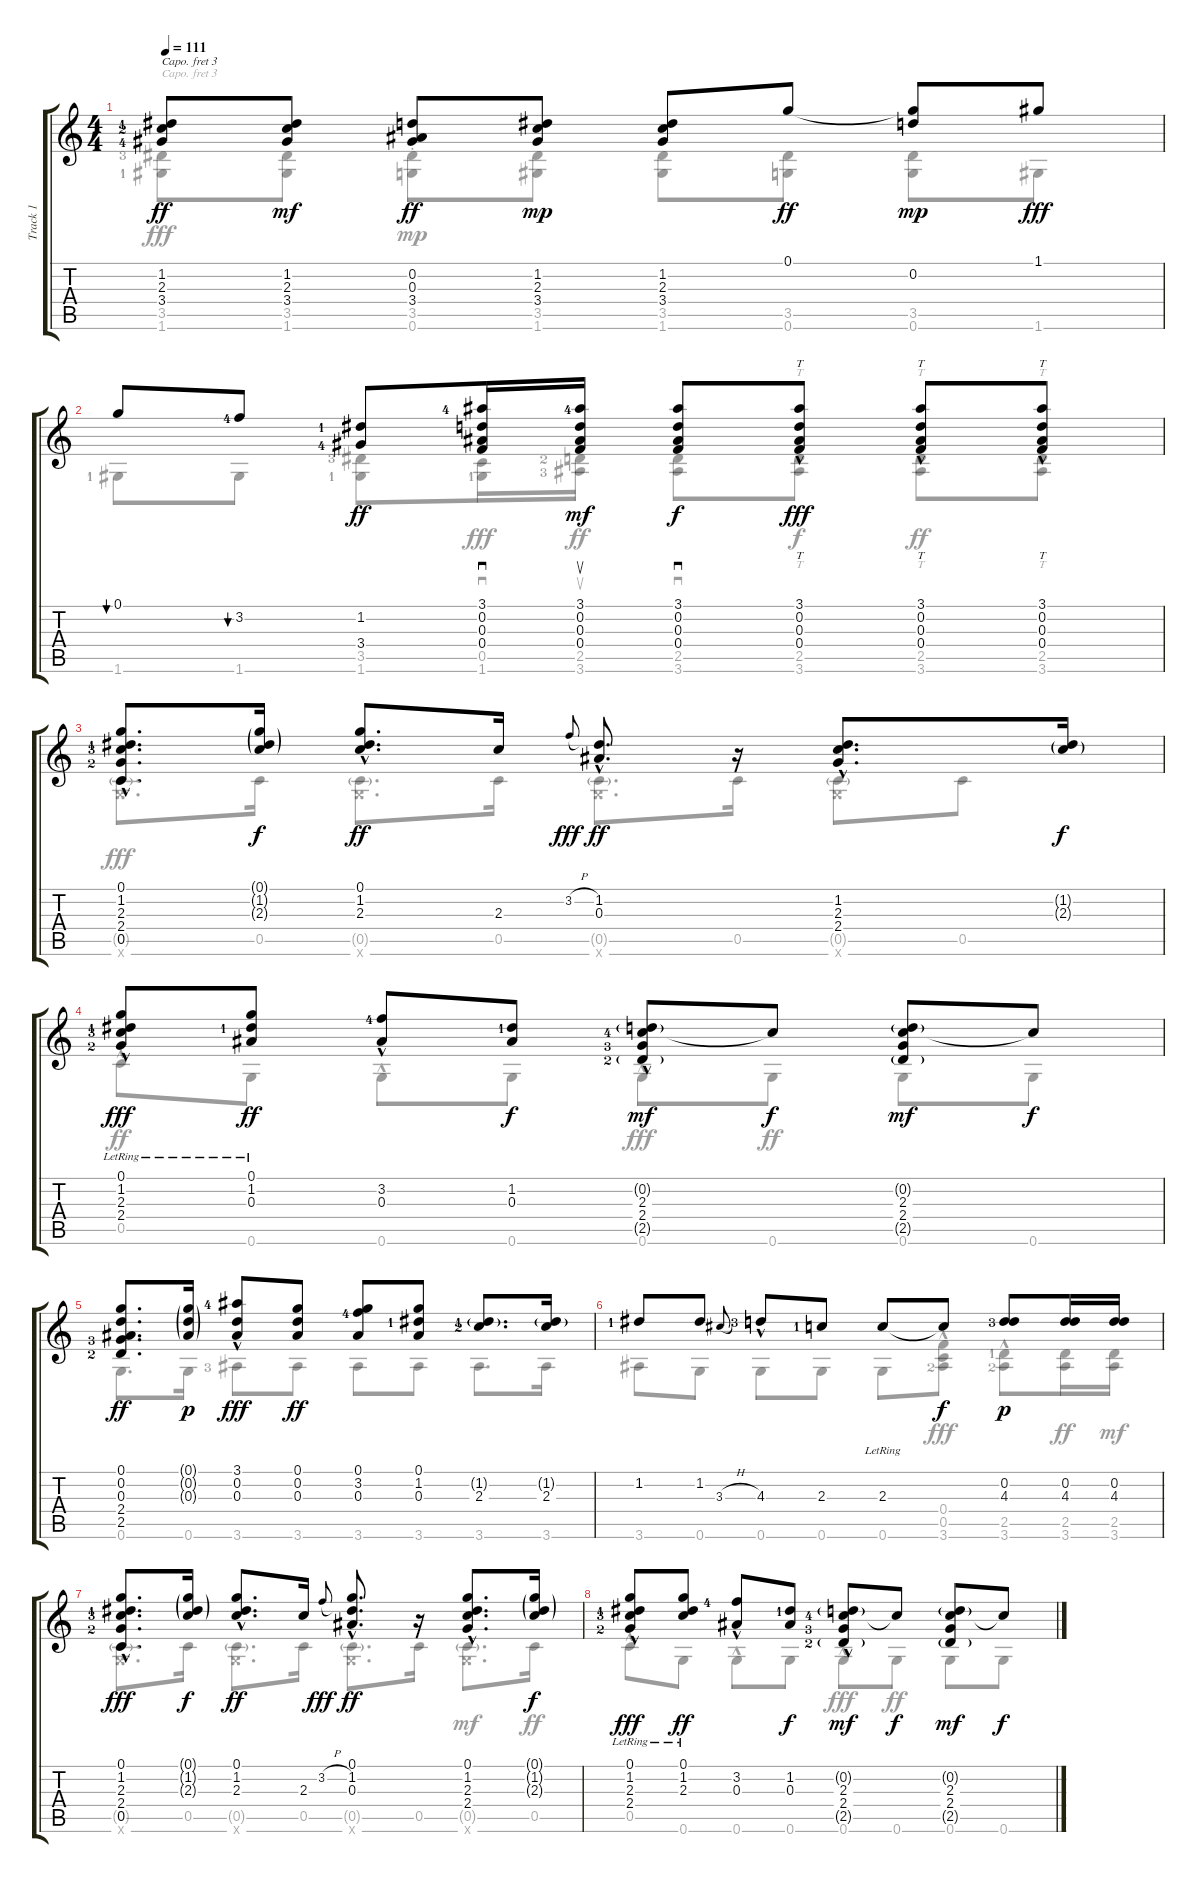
\track ("Track 1" "Track 1") {solo instrument acousticguitarsteel}
\staff {score tabs}
\capo 3
\tuning (E4 B3 G3 D3 A2 E2) {hide}
\voice
\ts (4 4)
\tempo 111
\clef g2
\ks c
(1.2{lf 2} 2.3{lf 3} 3.4{lf 5}).8{dy ff} (1.2 2.3 3.4).8{dy mf} (0.2 0.3 3.4).8{dy ff} (1.2 2.3 3.4).8{dy mp} (1.2 2.3 3.4).8 0.1.8{dy ff} (0.1{t} 0.2).8{dy mp} 1.1.8{dy fff} |
0.1.8{bu 30} 3.2{lf 5}.8{bu 30} (1.2{lf 2} 3.4{lf 5}).8{dy ff} (3.1{lf 5} 0.2 0.3 0.4).16{sd} (3.1{lf 5} 0.2 0.3 0.4).16{su dy mf} (3.1 0.2 0.3 0.4).8{sd dy f} (3.1{hac} 0.2{hac} 0.3{hac} 0.4{hac}).8{tt dy fff} (3.1{hac} 0.2{hac} 0.3{hac} 0.4{hac}).8{tt} (3.1{hac} 0.2{hac} 0.3{hac} 0.4{hac}).8{tt} |
(0.1{hac} 1.2{hac lf 2} 2.3{hac lf 4} 2.4{hac lf 3} 0.5).8{d} (0.1{g} 1.2{g} 2.3{g}).16{dy f} (0.1{hac} 1.2{hac} 2.3{hac}).8{d dy ff} 2.3.16 3.2{h}.8{gr onbeat dy fff} (1.2{hac} 0.3{hac}).8{d dy ff} r.16 (1.2{hac} 2.3{hac} 2.4{hac}).8{d} (1.2{g} 2.3{g}).16{dy f} |
(0.1{hac lr} 1.2{hac lr lf 2} 2.3{hac lr lf 4} 2.4{hac lr lf 3}).8{dy fff} (0.1{lr} 1.2{lr lf 2} 0.3{lr}).8{dy ff} (3.2{hac lf 5} 0.3{hac}).8 (1.2{lf 2} 0.3).8{dy f} (0.2{g} 2.3{hac lf 5} 2.4{hac lf 4} 2.5{g lf 3}).8{dy mf} 2.3{t}.8{dy f} (0.2{g} 2.3 2.4 2.5{g}).8{dy mf} 2.3{t}.8{dy f} |
(0.1 0.2 0.3 2.4{lf 4} 2.5{lf 3}).8{d dy ff} (0.1{g} 0.2{g} 0.3{g}).16{dy p} (3.1{hac lf 5} 0.2{hac} 0.3{hac}).8{dy fff} (0.1 0.2 0.3).8{dy ff} (0.1 3.2{lf 5} 0.3).8 (0.1 1.2{lf 2} 0.3).8 (1.2{g lf 2} 2.3{lf 3}).8{d} (1.2{g} 2.3).16 |
1.2{lf 2}.8 1.2.8 3.3{h}.8{gr onbeat} 4.3{hac lf 4}.8 2.3{lf 2}.8 2.3{lr}.8 2.3{t}.8{dy f} (0.2{lf 4} 4.3).8{dy p} (0.2 4.3).16 (0.2 4.3).16 |
(0.1{hac} 1.2{hac lf 2} 2.3{hac lf 4} 2.4{hac lf 3} 0.5).8{d dy fff} (0.1{g} 1.2{g} 2.3{g}).16{dy f} (0.1{hac} 1.2{hac} 2.3{hac}).8{d dy ff} 2.3.16 3.2{h}.8{gr onbeat dy fff} (0.1{hac} 1.2{hac} 0.3{hac}).8{d dy ff} r.16 (0.1{hac} 1.2{hac} 2.3{hac} 2.4{hac}).8{d} (0.1{g} 1.2{g} 2.3{g}).16{dy f} |
(0.1{hac lr} 1.2{hac lr lf 2} 2.3{hac lr lf 4} 2.4{hac lr lf 3}).8{dy fff} (0.1{lr} 1.2{lr} 2.3{lr}).8{dy ff} (3.2{hac lf 5} 0.3{hac}).8 (1.2{lf 2} 0.3).8{dy f} (0.2{g} 2.3{hac lf 5} 2.4{hac lf 4} 2.5{g lf 3}).8{dy mf} 2.3{t}.8{dy f} (0.2{g} 2.3 2.4 2.5{g}).8{dy mf} 2.3{t}.8{dy f}
\voice
\clef g2
\ottava regular
\simile none
\ks c
(3.5{lf 4} 1.6{lf 2}).8{dy fff} (3.5 1.6).8 (3.5 0.6{st}).8{dy mp} (3.5 1.6).8 (3.5 1.6).8 (3.5 0.6).8 (3.5 0.6).8 1.6.8 |
1.6{lf 2}.8 1.6.8 (3.5{lf 4} 1.6{lf 2}).8 (0.5 1.6{lf 2}).16{sd dy fff} (2.5{lf 3} 3.6{lf 4}).16{su dy ff} (2.5 3.6).8{sd} (2.5 3.6).8{tt dy f} (2.5 3.6).8{tt dy ff} (2.5 3.6).8{tt} |
(0.5{g} 0.6{x}).8{d dy fff} 0.5.16 (0.5{g} 0.6{x}).8{d} 0.5.16 (0.5{g} 0.6{x}).8{d} 0.5.16 (0.5{g} 0.6{x}).8 0.5.8 |
0.5{hac}.8{dy ff} 0.6.8 0.6{hac}.8 0.6.8 0.6{hac}.8{dy fff} 0.6.8{dy ff} 0.6.8 0.6.8 |
0.6.8{d} 0.6.16 3.6{lf 4}.8 3.6.8 3.6.8 3.6.8 3.6.8{d} 3.6.16 |
3.6.8 0.6.8 0.6.8 0.6.8 0.6.8 (0.4{hac} 0.5 3.6{hac lf 3}).8{dy fff} (2.5{hac lf 2} 3.6{hac lf 3}).8 (2.5 3.6).16{dy ff} (2.5 3.6).16{dy mf} |
(0.5{g} 0.6{x}).8{d dy fff} 0.5.16 (0.5{g} 0.6{x}).8{d} 0.5.16 (0.5{g} 0.6{x}).8{d} 0.5.16 (0.5{g} 0.6{x}).8{d dy mf} 0.5.16{dy ff} |
0.5{hac}.8 0.6.8 0.6{hac}.8 0.6.8 0.6{hac}.8{dy fff} 0.6.8{dy ff} 0.6.8 0.6.8
